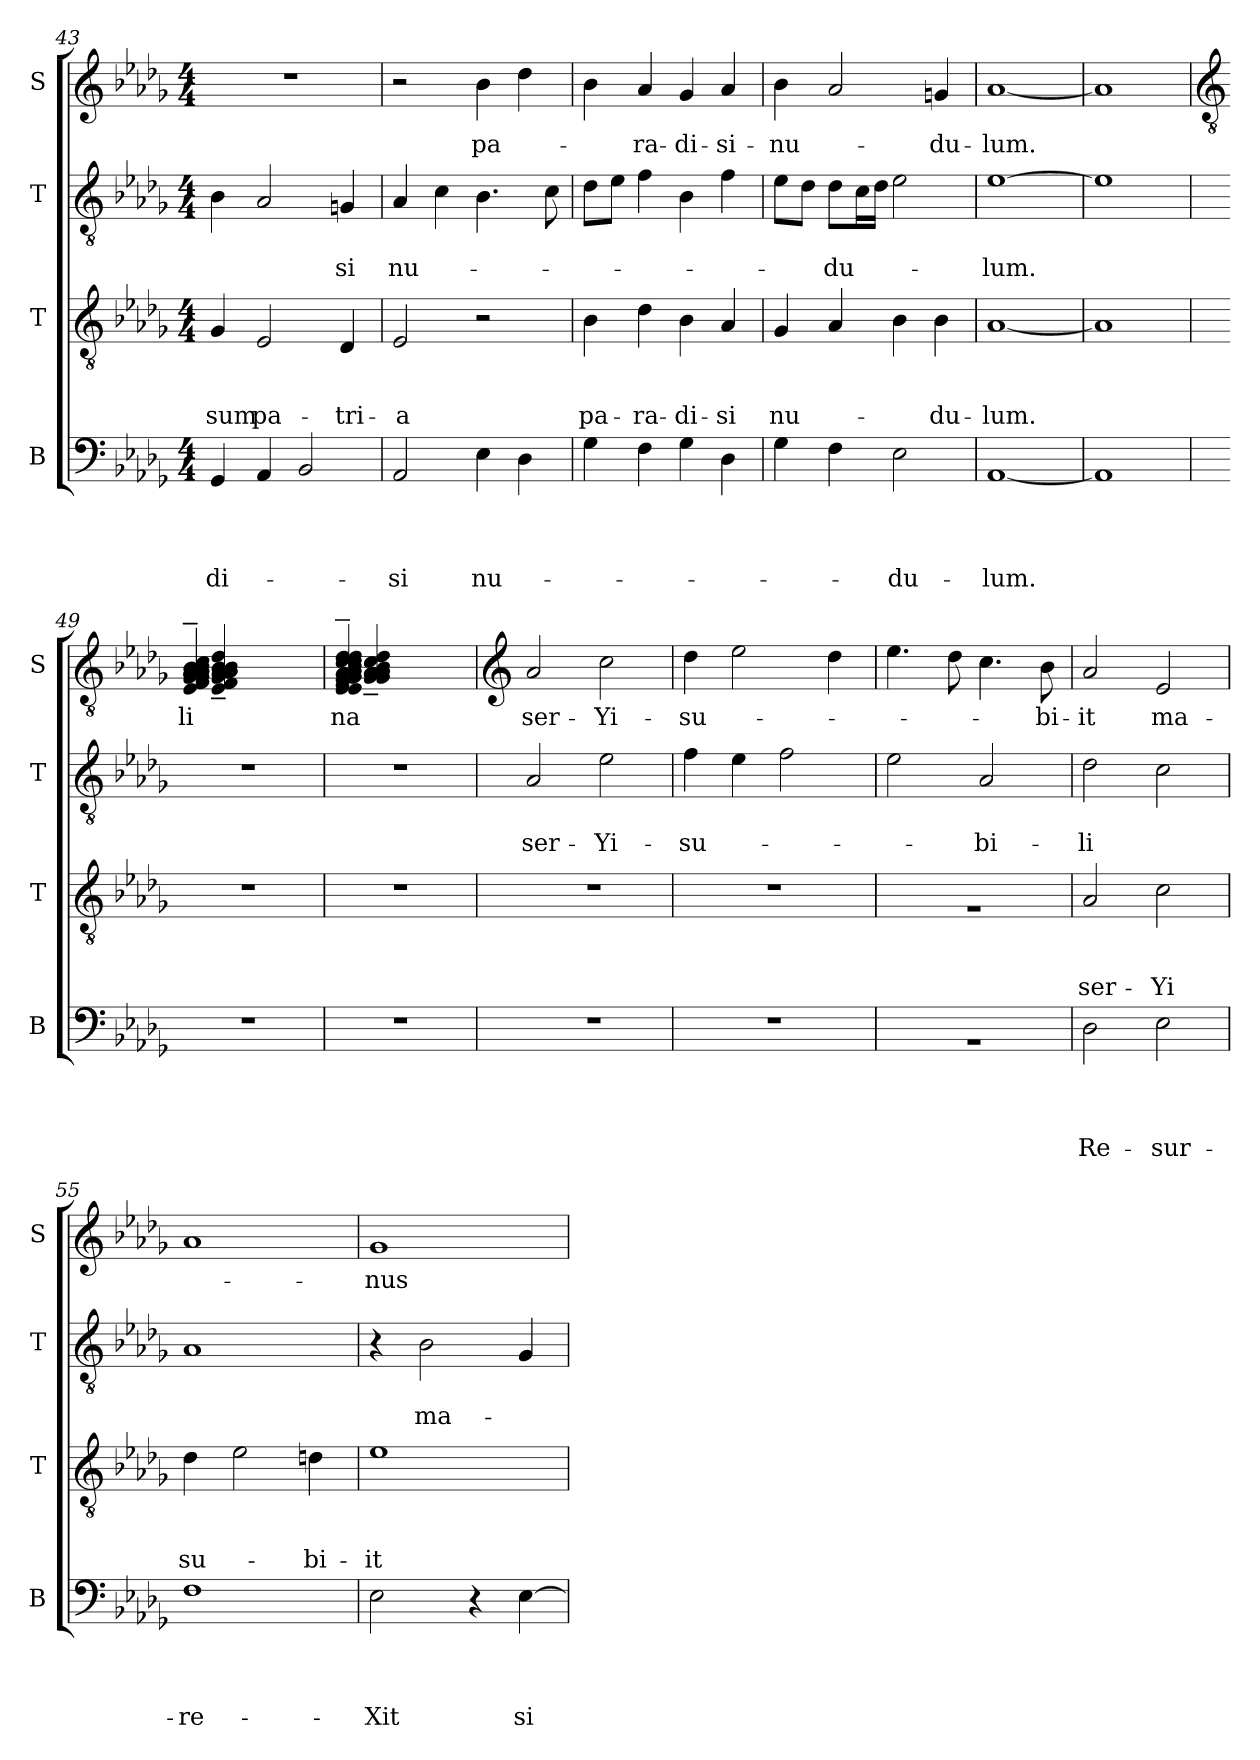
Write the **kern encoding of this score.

**kern	**text	**text	**text	**text	**kern	**text	**text	**text	**kern	**text	**text	**kern	**text
*part4	*part4	*part4	*part4	*part4	*part3	*part3	*part3	*part3	*part2	*part2	*part2	*part1	*part1
*staff4	*staff4	*staff4	*staff4	*staff4	*staff3	*staff3	*staff3	*staff3	*staff2	*staff2	*staff2	*staff1	*staff1
*I"B	*	*	*	*	*I"T	*	*	*	*I"T	*	*	*I"S	*
*I'B	*	*	*	*	*I'T	*	*	*	*I'T	*	*	*I'S	*
*clefF4	*	*	*	*	*clefGv2	*	*	*	*clefGv2	*	*	*clefG2	*
*k[b-e-a-d-g-]	*	*	*	*	*k[b-e-a-d-g-]	*	*	*	*k[b-e-a-d-g-]	*	*	*k[b-e-a-d-g-]	*
*D-:	*	*	*	*	*D-:	*	*	*	*D-:	*	*	*D-:	*
*M4/4	*	*	*	*	*M4/4	*	*	*	*M4/4	*	*	*M4/4	*
=43	=43	=43	=43	=43	=43	=43	=43	=43	=43	=43	=43	=43	=43
!	!	!	!	!LO:LY:b	!	!	!	!LO:LY:b	!	!	!	!	!
4GG-/	.	.	.	-di-	4G-/	.	.	-sum	4B-\	.	.	1r	.
!	!	!	!	!	!	!	!	!LO:LY:b	!	!	!	!	!
4AA-/	.	.	.	.	2E-/	.	.	pa-	2A-/	.	.	.	.
2BB-/	.	.	.	.	.	.	.	.	.	.	.	.	.
!	!	!	!	!	!	!	!	!LO:LY:b	!	!	!LO:LY:b	!	!
.	.	.	.	.	4D-/	.	.	-tri-	4Gn/	.	-si	.	.
=44	=44	=44	=44	=44	=44	=44	=44	=44	=44	=44	=44	=44	=44
!	!	!	!	!LO:LY:b	!	!	!	!LO:LY:b	!	!	!LO:LY:b	!	!
2AA-/	.	.	.	-si	2E-/	.	.	-a	4A-/	.	nu-	2r	.
.	.	.	.	.	.	.	.	.	4c\	.	.	.	.
!	!	!	!	!LO:LY:b	!	!	!	!	!	!	!	!	!LO:LY:b
4E-\	.	.	.	nu-	2r	.	.	.	4.B-\	.	.	4b-\	pa-
4D-\	.	.	.	.	.	.	.	.	.	.	.	4dd-\	.
.	.	.	.	.	.	.	.	.	8c\	.	.	.	.
=45	=45	=45	=45	=45	=45	=45	=45	=45	=45	=45	=45	=45	=45
!	!	!	!	!	!	!	!	!LO:LY:b	!	!	!	!	!
4G-\	.	.	.	.	4B-\	.	.	pa-	8d-\L	.	.	4b-\	.
.	.	.	.	.	.	.	.	.	8e-\J	.	.	.	.
!	!	!	!	!	!	!	!	!LO:LY:b	!	!	!	!	!LO:LY:b
4F\	.	.	.	.	4d-\	.	.	-ra-	4f\	.	.	4a-/	-ra-
!	!	!	!	!	!	!	!	!LO:LY:b	!	!	!	!	!LO:LY:b
4G-\	.	.	.	.	4B-\	.	.	-di-	4B-\	.	.	4g-/	-di-
!	!	!	!	!	!	!	!	!LO:LY:b	!	!	!	!	!LO:LY:b
4D-\	.	.	.	.	4A-/	.	.	-si	4f\	.	.	4a-/	-si-
=46	=46	=46	=46	=46	=46	=46	=46	=46	=46	=46	=46	=46	=46
!	!	!	!	!	!	!	!	!LO:LY:b	!	!	!	!	!LO:LY:b
4G-\	.	.	.	.	4G-/	.	.	nu-	8e-\L	.	.	4b-\	-nu-
.	.	.	.	.	.	.	.	.	8d-\J	.	.	.	.
!	!	!	!	!	!	!	!	!	!	!	!LO:LY:b	!	!
4F\	.	.	.	.	4A-/	.	.	.	8d-\L	.	-du-	2a-/	.
.	.	.	.	.	.	.	.	.	16c\L	.	.	.	.
.	.	.	.	.	.	.	.	.	16d-\JJ	.	.	.	.
!	!	!	!	!LO:LY:b	!	!	!	!	!	!	!	!	!
2E-\	.	.	.	-du-	4B-\	.	.	.	2e-\	.	.	.	.
!	!	!	!	!	!	!	!	!LO:LY:b	!	!	!	!	!LO:LY:b
.	.	.	.	.	4B-\	.	.	-du-	.	.	.	4gn/	-du-
=47	=47	=47	=47	=47	=47	=47	=47	=47	=47	=47	=47	=47	=47
!	!	!	!	!LO:LY:b	!	!	!	!LO:LY:b	!	!	!LO:LY:b	!	!LO:LY:b
[<1AA-	.	.	.	-lum.	[<1A-	.	.	-lum.	[>1e-	.	-lum.	[<1a-	-lum.
=48	=48	=48	=48	=48	=48	=48	=48	=48	=48	=48	=48	=48	=48
1AA-]	.	.	.	.	1A-]	.	.	.	1e-]	.	.	1a-]	.
!!LO:LB:g=z
=49	=49	=49	=49	=49	=49	=49	=49	=49	=49	=49	=49	=49	=49
*	*	*	*	*	*	*	*	*	*	*	*	*clefGv2	*
!	!	!	!	!	!	!	!	!	!	!	!	!	!LO:LY:b
*	*	*	*	*	*	*	*	*	*	*	*	*^	*
!	!	!	!	!	!	!	!	!	!	!	!	!	!	!LO:LY:b
1r	.	.	.	.	1r	.	.	.	1r	.	.	4E-/~< 4F/~< 4G-/~< 4G-/~< 4A-/~< 4A-/~< 4A-/~< 4A-/~< 4A-/~< 4B-/~< 4B-/~< 4c/~<	4E-/~< 4F/~< 4G-/~< 4A-/~< 4A-/~< 4A-/~< 4B-/~< 4B-/~< 4d-/~<	-li
.	.	.	.	.	.	.	.	.	.	.	.	2.ryy	2.ryy	.
!!LO:LB:g=z	!!
=50	=50	=50	=50	=50	=50	=50	=50	=50	=50	=50	=50	=50	=50	=50
!	!	!	!	!	!	!	!	!	!	!	!	!	!	!LO:LY:b
!	!	!	!	!	!	!	!	!	!	!	!	!	!	!LO:LY:b
1r	.	.	.	.	1r	.	.	.	1r	.	.	4E-/~< 4E-/~< 4F/~< 4G-/~< 4G-/~< 4A-/~< 4A-/~< 4B-/~< 4c/~< 4c/~< 4d-/~< 4d-/~<	4G-/~< 4G-/~< 4A-/~< 4A-/~< 4A-/~< 4A-/~< 4A-/~< 4B-/~< 4c/~< 4d-/~<	-na
.	.	.	.	.	.	.	.	.	.	.	.	2.ryy	2.ryy	.
*	*	*	*	*	*	*	*	*	*	*	*	*v	*v	*
!!LO:LB:g=z
=51	=51	=51	=51	=51	=51	=51	=51	=51	=51	=51	=51	=51	=51
*	*	*	*	*	*	*	*	*	*	*	*	*clefG2	*
*	*	*	*	*	*	*	*	*	*	*	*	*^	*
!	!	!	!	!	!	!	!	!	!	!	!LO:LY:b	!	!	!LO:LY:b
*	*	*	*	*	*	*	*	*	*	*	*	*v	*v	*
1r	.	.	.	.	1r	.	.	.	2A-/	.	ser-	2a-/	ser-
!	!	!	!	!	!	!	!	!	!	!	!LO:LY:b	!	!LO:LY:b
.	.	.	.	.	.	.	.	.	2e-\	.	-Yi-	2cc\	-Yi-
=52	=52	=52	=52	=52	=52	=52	=52	=52	=52	=52	=52	=52	=52
!	!	!	!	!	!	!	!	!	!	!	!LO:LY:b	!	!LO:LY:b
1r	.	.	.	.	1r	.	.	.	4f\	.	-su-	4dd-\	-su-
.	.	.	.	.	.	.	.	.	4e-\	.	.	2ee-\	.
.	.	.	.	.	.	.	.	.	2f\	.	.	.	.
.	.	.	.	.	.	.	.	.	.	.	.	4dd-\	.
=53	=53	=53	=53	=53	=53	=53	=53	=53	=53	=53	=53	=53	=53
1rC	.	.	.	.	1rA	.	.	.	2e-\	.	.	4.ee-\	.
.	.	.	.	.	.	.	.	.	.	.	.	8dd-\	.
!	!	!	!	!	!	!	!	!	!	!	!LO:LY:b	!	!
.	.	.	.	.	.	.	.	.	2A-/	.	-bi-	4.cc\	.
!	!	!	!	!	!	!	!	!	!	!	!	!	!LO:LY:b
.	.	.	.	.	.	.	.	.	.	.	.	8b-\	-bi-
=54	=54	=54	=54	=54	=54	=54	=54	=54	=54	=54	=54	=54	=54
!	!	!	!	!LO:LY:b	!	!	!	!LO:LY:b	!	!	!LO:LY:b	!	!LO:LY:b
2D-\	.	.	.	Re-	2A-/	.	.	ser-	2d-\	.	-li	2a-/	-it
!	!	!	!	!LO:LY:b	!	!	!	!LO:LY:b	!	!	!	!	!LO:LY:b
2E-\	.	.	.	-sur-	2c\	.	.	-Yi	2c\	.	.	2e-/	ma-
=55	=55	=55	=55	=55	=55	=55	=55	=55	=55	=55	=55	=55	=55
!	!	!	!	!LO:LY:b	!	!	!	!LO:LY:b	!	!	!	!	!
1F	.	.	.	-re-	4d-\	.	.	su-	1A-	.	.	1a-	.
.	.	.	.	.	2e-\	.	.	.	.	.	.	.	.
!	!	!	!	!	!	!	!	!LO:LY:b	!	!	!	!	!
.	.	.	.	.	4dn\	.	.	-bi-	.	.	.	.	.
=56	=56	=56	=56	=56	=56	=56	=56	=56	=56	=56	=56	=56	=56
!	!	!	!	!LO:LY:b	!	!	!	!LO:LY:b	!	!	!	!	!LO:LY:b
2E-\	.	.	.	-Xit	1e-	.	.	-it	4r	.	.	1g-	-nus
!	!	!	!	!	!	!	!	!	!	!	!LO:LY:b	!	!
.	.	.	.	.	.	.	.	.	2B-\	.	ma-	.	.
4r	.	.	.	.	.	.	.	.	.	.	.	.	.
!	!	!	!	!LO:LY:b	!	!	!	!	!	!	!	!	!
[>4E-\	.	.	.	si-	.	.	.	.	4G-/	.	.	.	.
=	=	=	=	=	=	=	=	=	=	=	=	=	=
*-	*-	*-	*-	*-	*-	*-	*-	*-	*-	*-	*-	*-	*-
